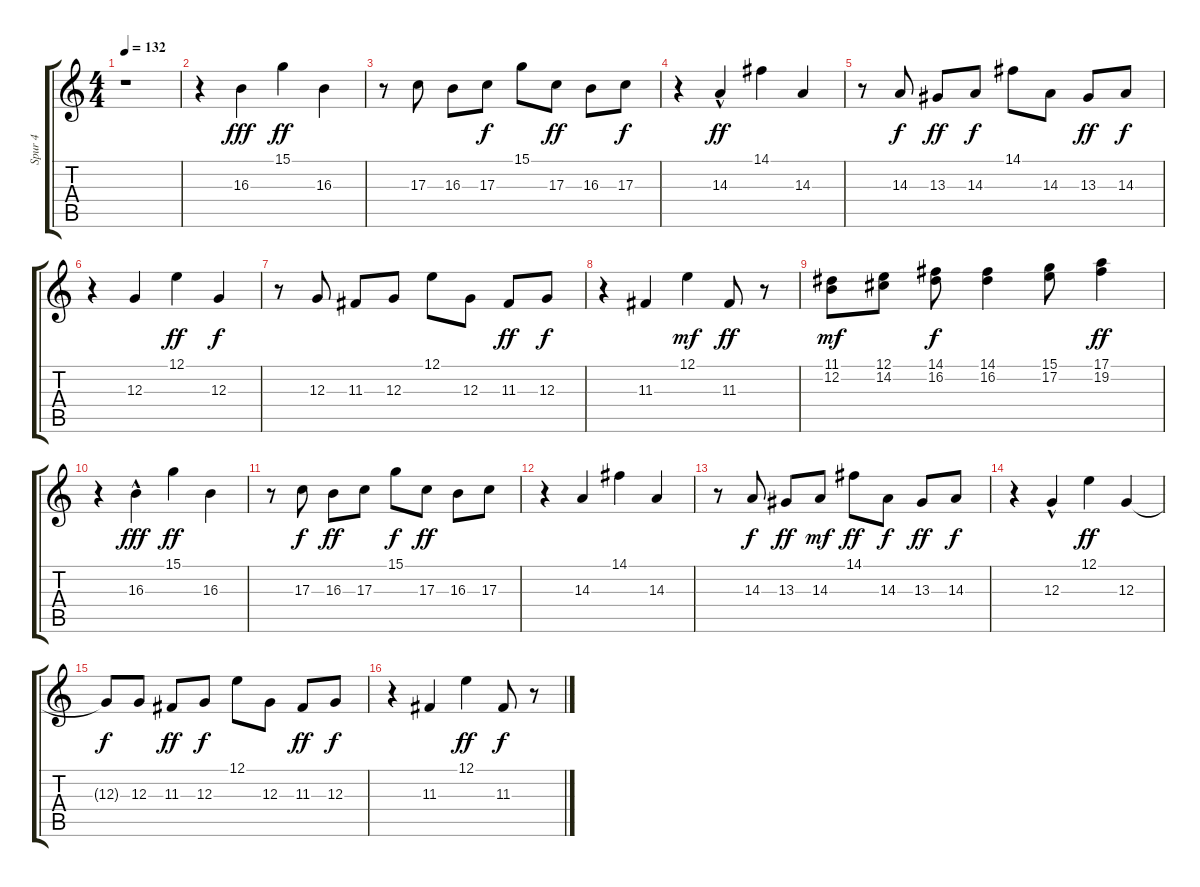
\track ("Spur 4" "Spur 4") {instrument acousticgrandpiano}
\staff {score tabs}
\tuning (E4 B3 G3 D3 A2 E2) {hide}
\ts (4 4)
\tempo 132
\clef g2
\ks c
r.1{dy fff instrument acousticgrandpiano} |
r.4 16.3.4 15.1.4{dy ff} 16.3.4 |
r.8 17.3.8 16.3.8 17.3.8{dy f} 15.1.8 17.3.8{dy ff} 16.3.8 17.3.8{dy f} |
r.4 14.3{hac}.4{dy ff} 14.1.4 14.3.4 |
r.8 14.3.8{dy f} 13.3.8{dy ff} 14.3.8{dy f} 14.1.8 14.3.8 13.3.8{dy ff} 14.3.8{dy f} |
r.4 12.3.4 12.1.4{dy ff} 12.3.4{dy f} |
r.8 12.3.8 11.3.8 12.3.8 12.1.8 12.3.8 11.3.8{dy ff} 12.3.8{dy f} |
r.4 11.3.4 12.1.4{dy mf} 11.3.8{dy ff} r.8 |
(11.1 12.2).8{dy mf} (12.1 14.2).8 (14.1 16.2).8{dy f} (14.1 16.2).4 (15.1 17.2).8 (17.1 19.2).4{dy ff} |
r.4 16.3{hac}.4{dy fff} 15.1.4{dy ff} 16.3.4 |
r.8 17.3.8{dy f} 16.3.8{dy ff} 17.3.8 15.1.8{dy f} 17.3.8{dy ff} 16.3.8 17.3.8 |
r.4 14.3.4 14.1.4 14.3.4 |
r.8 14.3.8{dy f} 13.3.8{dy ff} 14.3.8{dy mf} 14.1.8{dy ff} 14.3.8{dy f} 13.3.8{dy ff} 14.3.8{dy f} |
r.4 12.3{hac}.4 12.1.4{dy ff} 12.3.4 |
12.3{t}.8{dy f} 12.3.8 11.3.8{dy ff} 12.3.8{dy f} 12.1.8 12.3.8 11.3.8{dy ff} 12.3.8{dy f} |
r.4 11.3.4 12.1.4{dy ff} 11.3.8{dy f} r.8
